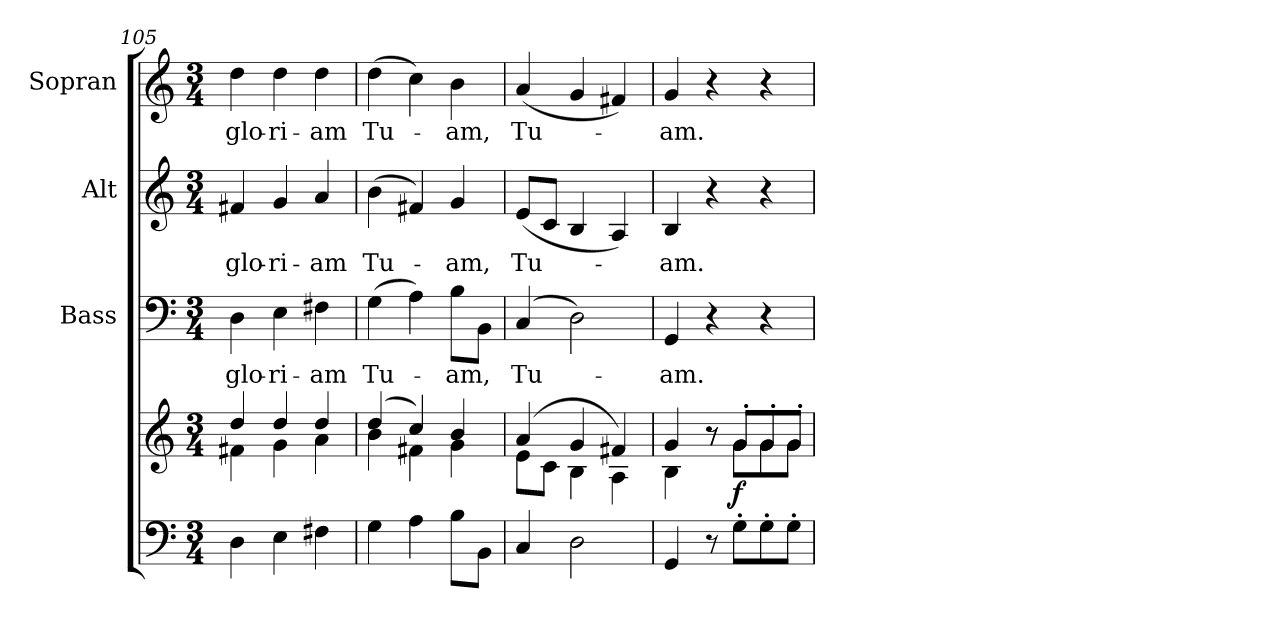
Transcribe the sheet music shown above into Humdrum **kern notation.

**kern	**kern	**dynam	**kern	**text	**kern	**text	**kern	**text
*part4	*part4	*part4	*part3	*part3	*part2	*part2	*part1	*part1
*staff5	*staff4	*staff4/5	*staff3	*staff3	*staff2	*staff2	*staff1	*staff1
*	*	*	*I"Bass	*	*I"Alt	*	*I"Sopran	*
*	*	*	*I'B.	*	*I'A.	*	*I'S.	*
*clefF4	*clefG2	*	*clefF4	*	*clefG2	*	*clefG2	*
*k[]	*k[]	*	*k[]	*	*k[]	*	*k[]	*
*C:	*C:	*	*C:	*	*C:	*	*C:	*
*M3/4	*M3/4	*	*M3/4	*	*M3/4	*	*M3/4	*
=105	=105	=105	=105	=105	=105	=105	=105	=105
*	*^	*	*	*	*	*	*	*
!	!	!	!	!	!LO:LY:b	!	!LO:LY:b	!	!LO:LY:b
4D\	4dd/	4f#X\	.	4D\	glo-	4f#X/	glo-	4dd\	glo-
!	!	!	!	!	!LO:LY:b	!	!LO:LY:b	!	!LO:LY:b
4E\	4dd/	4g\	.	4E\	-ri-	4g/	-ri-	4dd\	-ri-
!	!	!	!	!	!LO:LY:b	!	!LO:LY:b	!	!LO:LY:b
4F#X\	4dd/	4a\	.	4F#X\	-am	4a/	-am	4dd\	-am
=106	=106	=106	=106	=106	=106	=106	=106	=106	=106
!	!	!	!	!	!LO:LY:b	!	!LO:LY:b	!	!LO:LY:b
4G\	(4dd/	4b\	.	(>4G\	Tu-	(>4b\	Tu-	(>4dd\	Tu-
4A\	4cc/)	4f#X\	.	4A\)	.	4f#X/)	.	4cc\)	.
!	!	!	!	!	!LO:LY:b	!	!LO:LY:b	!	!LO:LY:b
8B\L	4b/	4g\	.	8B\L	-am,	4g/	-am,	4b\	-am,
8BB\J	.	.	.	8BB\J	.	.	.	.	.
=107	=107	=107	=107	=107	=107	=107	=107	=107	=107
!	!	!	!	!	!LO:LY:b	!	!LO:LY:b	!	!LO:LY:b
4C/	(4a/	8e\L	.	(4C/	Tu-	(<8e/L	Tu-	(<4a/	Tu-
.	.	8c\J	.	.	.	8c/J	.	.	.
2D\	4g/	4B\	.	2D\)	.	4B/	.	4g/	.
.	4f#X/)	4A\	.	.	.	4A/)	.	4f#X/)	.
=108	=108	=108	=108	=108	=108	=108	=108	=108	=108
!	!	!	!	!	!LO:LY:b	!	!LO:LY:b	!	!LO:LY:b
4GG/	4g/	4B\	.	4GG/	-am.	4B/	-am.	4g/	-am.
8r	8ra	8ra	.	4r	.	4r	.	4r	.
!	!	!	!LO:DY:b	!	!	!	!	!	!
8G'>\L	8g'>/L	8g\L	f	.	.	.	.	.	.
8G'>\	8g'>/	8g\	.	4r	.	4r	.	4r	.
8G'>\J	8g'>/J	8g\J	.	.	.	.	.	.	.
*	*v	*v	*	*	*	*	*	*	*
=	=	=	=	=	=	=	=	=
*-	*-	*-	*-	*-	*-	*-	*-	*-
